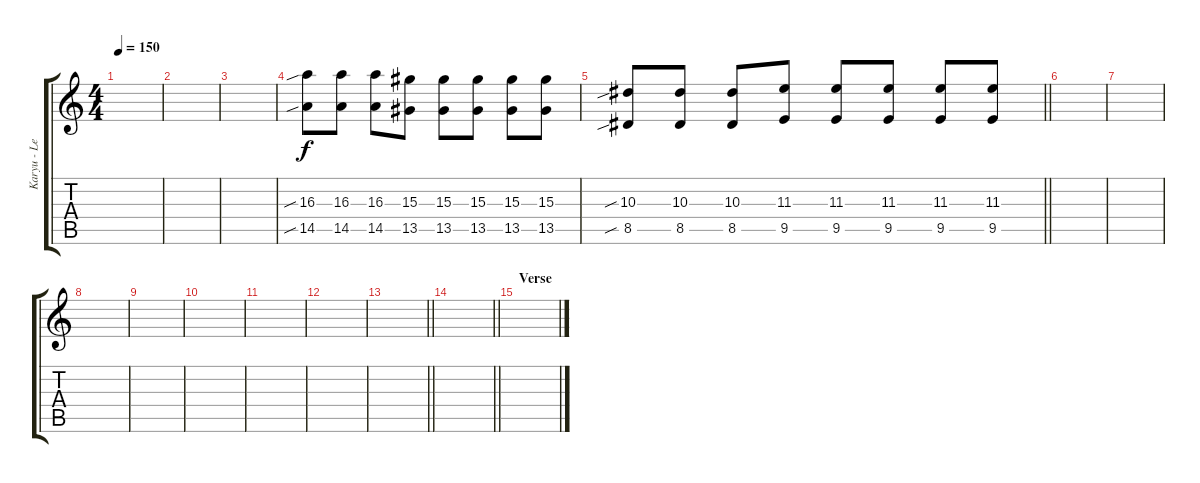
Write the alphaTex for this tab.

\track ("Karyu - Lead Guitar" "Karyu - Le") {instrument distortionguitar}
\staff {score tabs}
\tuning (D4 A3 F3 C3 G2 D2) {hide}
\ts (4 4)
\tempo 150
\clef g2
\ks c
|
|
|
(16.3{sib} 14.5{sib}).8 (16.3 14.5).8 (16.3 14.5).8 (15.3 13.5).8 (15.3 13.5).8 (15.3 13.5).8 (15.3 13.5).8 (15.3 13.5).8 |
\barLineRight lightlight
(10.3{sib} 8.5{sib}).8 (10.3 8.5).8 (10.3 8.5).8 (11.3 9.5).8 (11.3 9.5).8 (11.3 9.5).8 (11.3 9.5).8 (11.3 9.5).8 |
\section ("" "")
|
|
|
|
|
|
|
\barLineRight lightlight
|
\barLineRight lightlight
|
\section ("" "Verse")
